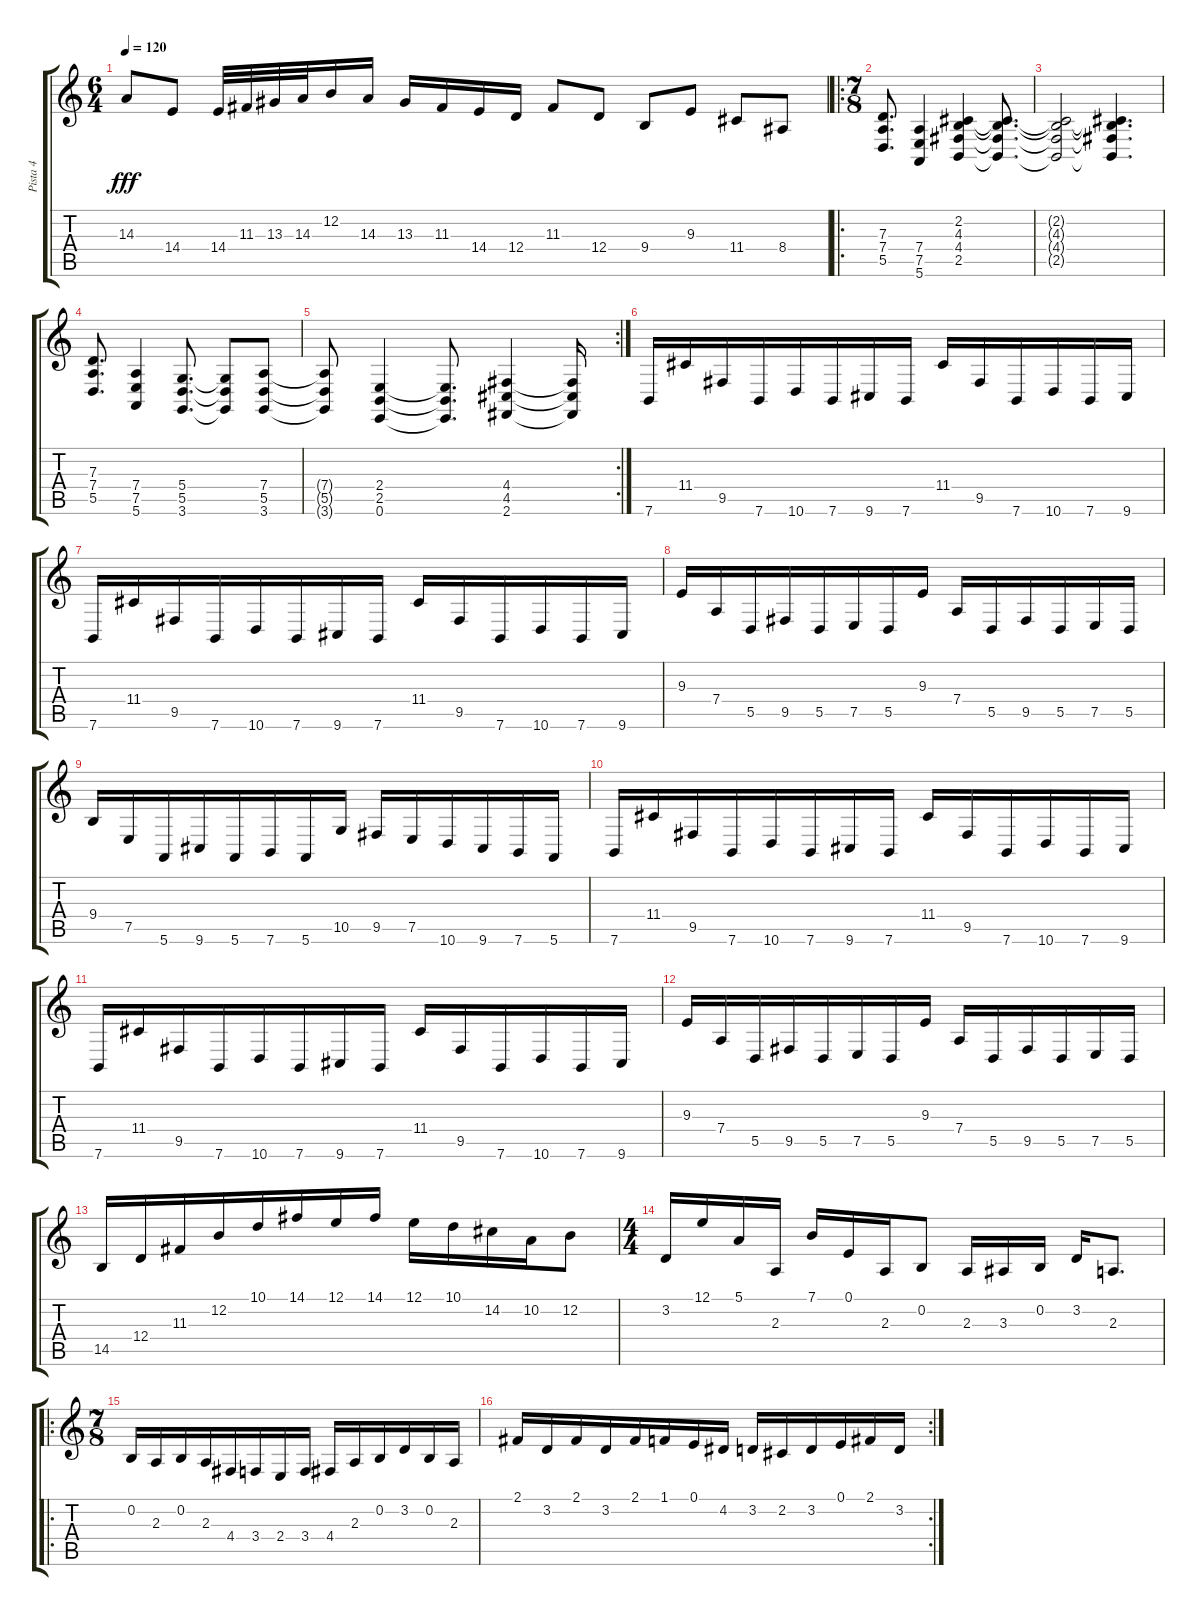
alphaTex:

\track ("Pista 4" "Pista 4") {instrument stringensemble1}
\staff {score tabs}
\tuning (E4 B3 G3 D3 A2 E2) {hide}
\ts (6 4)
\tempo 120
\clef g2
\ks c
14.3.8{dy fff} 14.4.8 14.4.32 11.3.32 13.3.32 14.3.32 12.2.16 14.3.16 13.3.16 11.3.16 14.4.16 12.4.16 11.3.8 12.4.8 9.4.8 9.3.8 11.4.8 8.4.8 |
\ro
\ts (7 8)
(7.3 7.4 5.5).8{d volume 10 instrument stringensemble1} (7.4 7.5 5.6).4 (2.2 4.3 4.4 2.5).4 (2.2{t} 4.3{t} 4.4{t} 2.5{t}).8{d} |
(2.2{t} 4.3{t} 4.4{t} 2.5{t}).2 (2.2{t} 4.3{t} 4.4{t} 2.5{t}).4{d} |
(7.3 7.4 5.5).8{d} (7.4 7.5 5.6).4 (5.4 5.5 3.6).8{d} (5.4{t} 5.5{t} 3.6{t}).8 (7.4 5.5 3.6).8 |
\rc 2
(7.4{t} 5.5{t} 3.6{t}).8 (2.4 2.5 0.6).4 (2.4{t} 2.5{t} 0.6{t}).8{d} (4.4 4.5 2.6).4 (4.4{t} 4.5{t} 2.6{t}).16 |
7.6.16{volume 16 instrument lead1square} 11.4.16 9.5.16 7.6.16 10.6.16 7.6.16 9.6.16 7.6.16 11.4.16 9.5.16 7.6.16 10.6.16 7.6.16 9.6.16 |
7.6.16 11.4.16 9.5.16 7.6.16 10.6.16 7.6.16 9.6.16 7.6.16 11.4.16 9.5.16 7.6.16 10.6.16 7.6.16 9.6.16 |
9.3.16 7.4.16 5.5.16 9.5.16 5.5.16 7.5.16 5.5.16 9.3.16 7.4.16 5.5.16 9.5.16 5.5.16 7.5.16 5.5.16 |
9.4.16 7.5.16 5.6.16 9.6.16 5.6.16 7.6.16 5.6.16 10.5.16 9.5.16 7.5.16 10.6.16 9.6.16 7.6.16 5.6.16 |
7.6.16 11.4.16 9.5.16 7.6.16 10.6.16 7.6.16 9.6.16 7.6.16 11.4.16 9.5.16 7.6.16 10.6.16 7.6.16 9.6.16 |
7.6.16 11.4.16 9.5.16 7.6.16 10.6.16 7.6.16 9.6.16 7.6.16 11.4.16 9.5.16 7.6.16 10.6.16 7.6.16 9.6.16 |
9.3.16 7.4.16 5.5.16 9.5.16 5.5.16 7.5.16 5.5.16 9.3.16 7.4.16 5.5.16 9.5.16 5.5.16 7.5.16 5.5.16 |
14.5.16 12.4.16 11.3.16 12.2.16 10.1.16 14.1.16 12.1.16 14.1.16 12.1.16 10.1.16 14.2.16 10.2.16 12.2.8 |
\ts (4 4)
3.2.16{volume 16 instrument churchorgan} 12.1.16 5.1.16 2.3.16 7.1.16 0.1.16 2.3.16 0.2.8 2.3.16 3.3.16 0.2.16 3.2.16 2.3.8{d} |
\ro
\ts (7 8)
0.2.16 2.3.16 0.2.16 2.3.16 4.4.16 3.4.16 2.4.16 3.4.16 4.4.16 2.3.16 0.2.16 3.2.16 0.2.16 2.3.16 |
\rc 2
2.1.16 3.2.16 2.1.16 3.2.16 2.1.16 1.1.16 0.1.16 4.2.16 3.2.16 2.2.16 3.2.16 0.1.16 2.1.16 3.2.16
